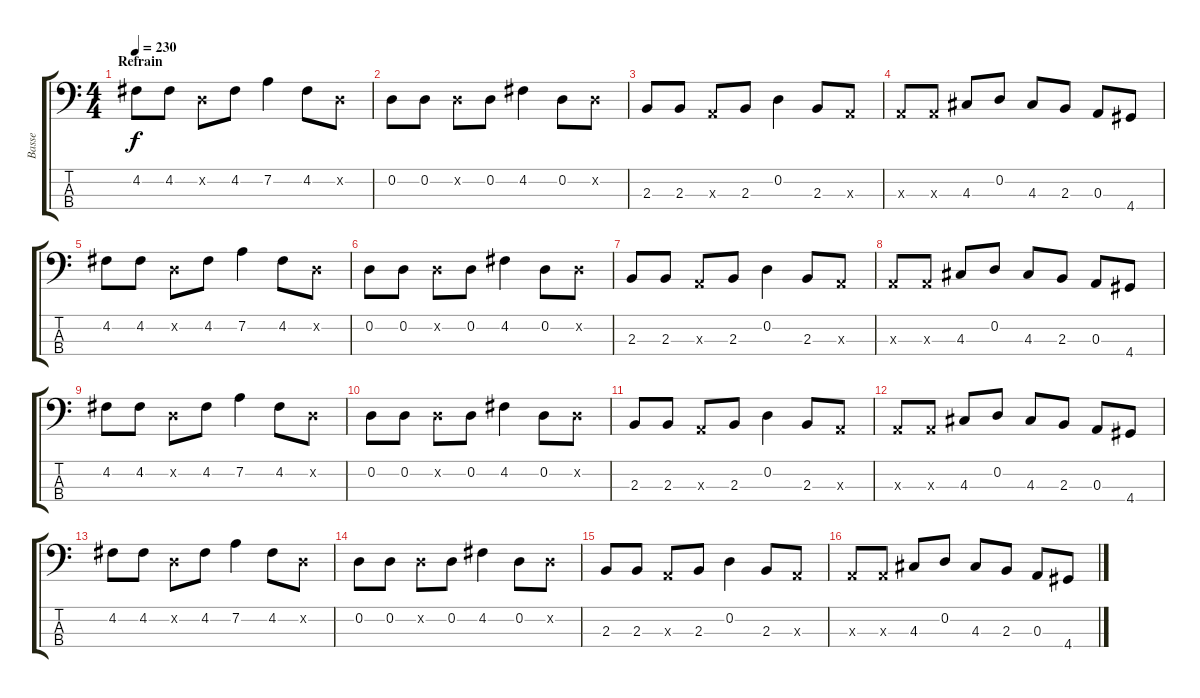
\track ("Basse" "Basse") {instrument electricbassfinger}
\staff {score tabs}
\tuning (G2 D2 A1 E1) {hide}
\ts (4 4)
\section ("" "Refrain")
\tempo 230
\clef f4
\ks c
4.2.8{dy f} 4.2.8 0.2{x}.8 4.2.8 7.2.4 4.2.8 0.2{x}.8 |
0.2.8 0.2.8 0.2{x}.8 0.2.8 4.2.4 0.2.8 0.2{x}.8 |
2.3.8 2.3.8 0.3{x}.8 2.3.8 0.2.4 2.3.8 0.3{x}.8 |
0.3{x}.8 0.3{x}.8 4.3.8 0.2.8 4.3.8 2.3.8 0.3.8 4.4.8 |
4.2.8 4.2.8 0.2{x}.8 4.2.8 7.2.4 4.2.8 0.2{x}.8 |
0.2.8 0.2.8 0.2{x}.8 0.2.8 4.2.4 0.2.8 0.2{x}.8 |
2.3.8 2.3.8 0.3{x}.8 2.3.8 0.2.4 2.3.8 0.3{x}.8 |
0.3{x}.8 0.3{x}.8 4.3.8 0.2.8 4.3.8 2.3.8 0.3.8 4.4.8 |
4.2.8 4.2.8 0.2{x}.8 4.2.8 7.2.4 4.2.8 0.2{x}.8 |
0.2.8 0.2.8 0.2{x}.8 0.2.8 4.2.4 0.2.8 0.2{x}.8 |
2.3.8 2.3.8 0.3{x}.8 2.3.8 0.2.4 2.3.8 0.3{x}.8 |
0.3{x}.8 0.3{x}.8 4.3.8 0.2.8 4.3.8 2.3.8 0.3.8 4.4.8 |
4.2.8 4.2.8 0.2{x}.8 4.2.8 7.2.4 4.2.8 0.2{x}.8 |
0.2.8 0.2.8 0.2{x}.8 0.2.8 4.2.4 0.2.8 0.2{x}.8 |
2.3.8 2.3.8 0.3{x}.8 2.3.8 0.2.4 2.3.8 0.3{x}.8 |
0.3{x}.8 0.3{x}.8 4.3.8 0.2.8 4.3.8 2.3.8 0.3.8 4.4.8
